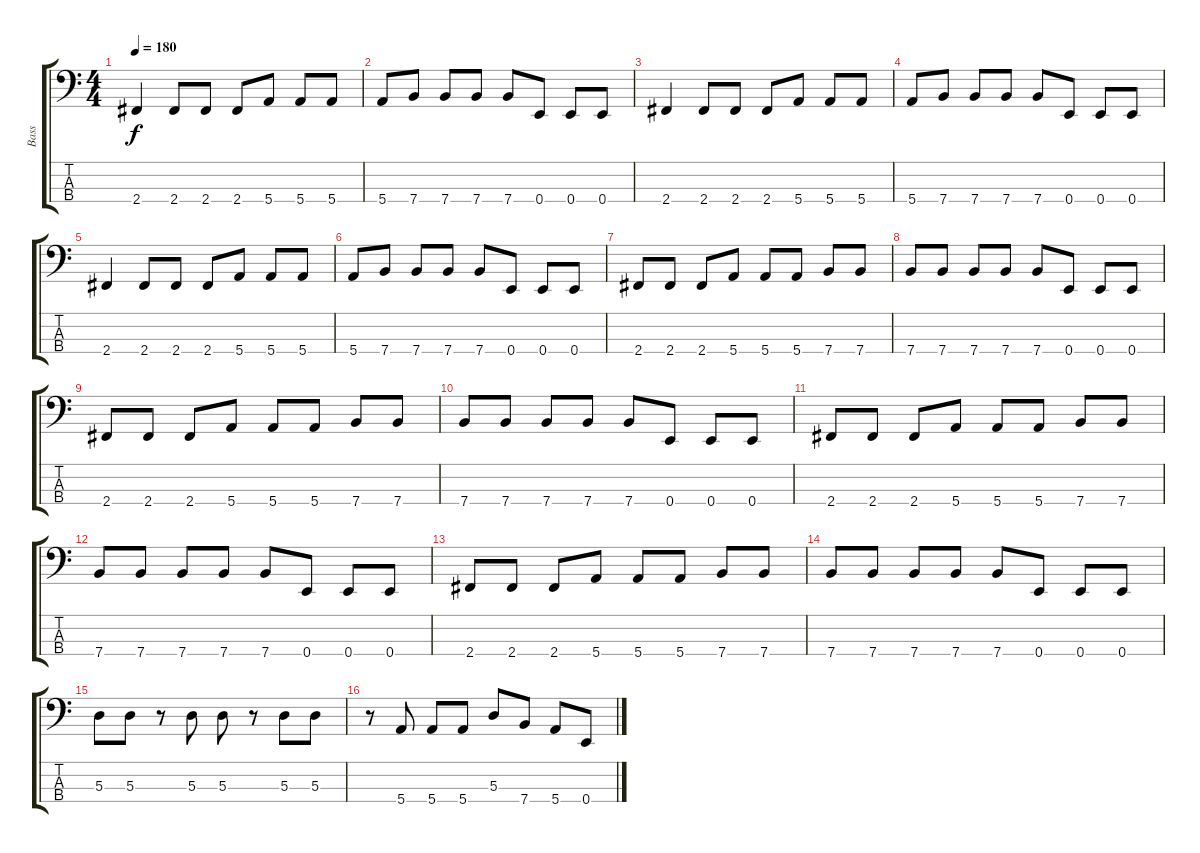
\track ("Bass" "Bass") {instrument electricbasspick}
\staff {score tabs}
\tuning (G2 D2 A1 E1) {hide}
\ts (4 4)
\tempo 180
\clef f4
\ks c
2.4.4{dy f} 2.4.8 2.4.8 2.4.8 5.4.8 5.4.8 5.4.8 |
5.4.8 7.4.8 7.4.8 7.4.8 7.4.8 0.4.8 0.4.8 0.4.8 |
2.4.4 2.4.8 2.4.8 2.4.8 5.4.8 5.4.8 5.4.8 |
5.4.8 7.4.8 7.4.8 7.4.8 7.4.8 0.4.8 0.4.8 0.4.8 |
2.4.4 2.4.8 2.4.8 2.4.8 5.4.8 5.4.8 5.4.8 |
5.4.8 7.4.8 7.4.8 7.4.8 7.4.8 0.4.8 0.4.8 0.4.8 |
2.4.8 2.4.8 2.4.8 5.4.8 5.4.8 5.4.8 7.4.8 7.4.8 |
7.4.8 7.4.8 7.4.8 7.4.8 7.4.8 0.4.8 0.4.8 0.4.8 |
2.4.8 2.4.8 2.4.8 5.4.8 5.4.8 5.4.8 7.4.8 7.4.8 |
7.4.8 7.4.8 7.4.8 7.4.8 7.4.8 0.4.8 0.4.8 0.4.8 |
2.4.8 2.4.8 2.4.8 5.4.8 5.4.8 5.4.8 7.4.8 7.4.8 |
7.4.8 7.4.8 7.4.8 7.4.8 7.4.8 0.4.8 0.4.8 0.4.8 |
2.4.8 2.4.8 2.4.8 5.4.8 5.4.8 5.4.8 7.4.8 7.4.8 |
7.4.8 7.4.8 7.4.8 7.4.8 7.4.8 0.4.8 0.4.8 0.4.8 |
5.3.8 5.3.8 r.8 5.3.8 5.3.8 r.8 5.3.8 5.3.8 |
r.8 5.4.8 5.4.8 5.4.8 5.3.8 7.4.8 5.4.8 0.4.8
